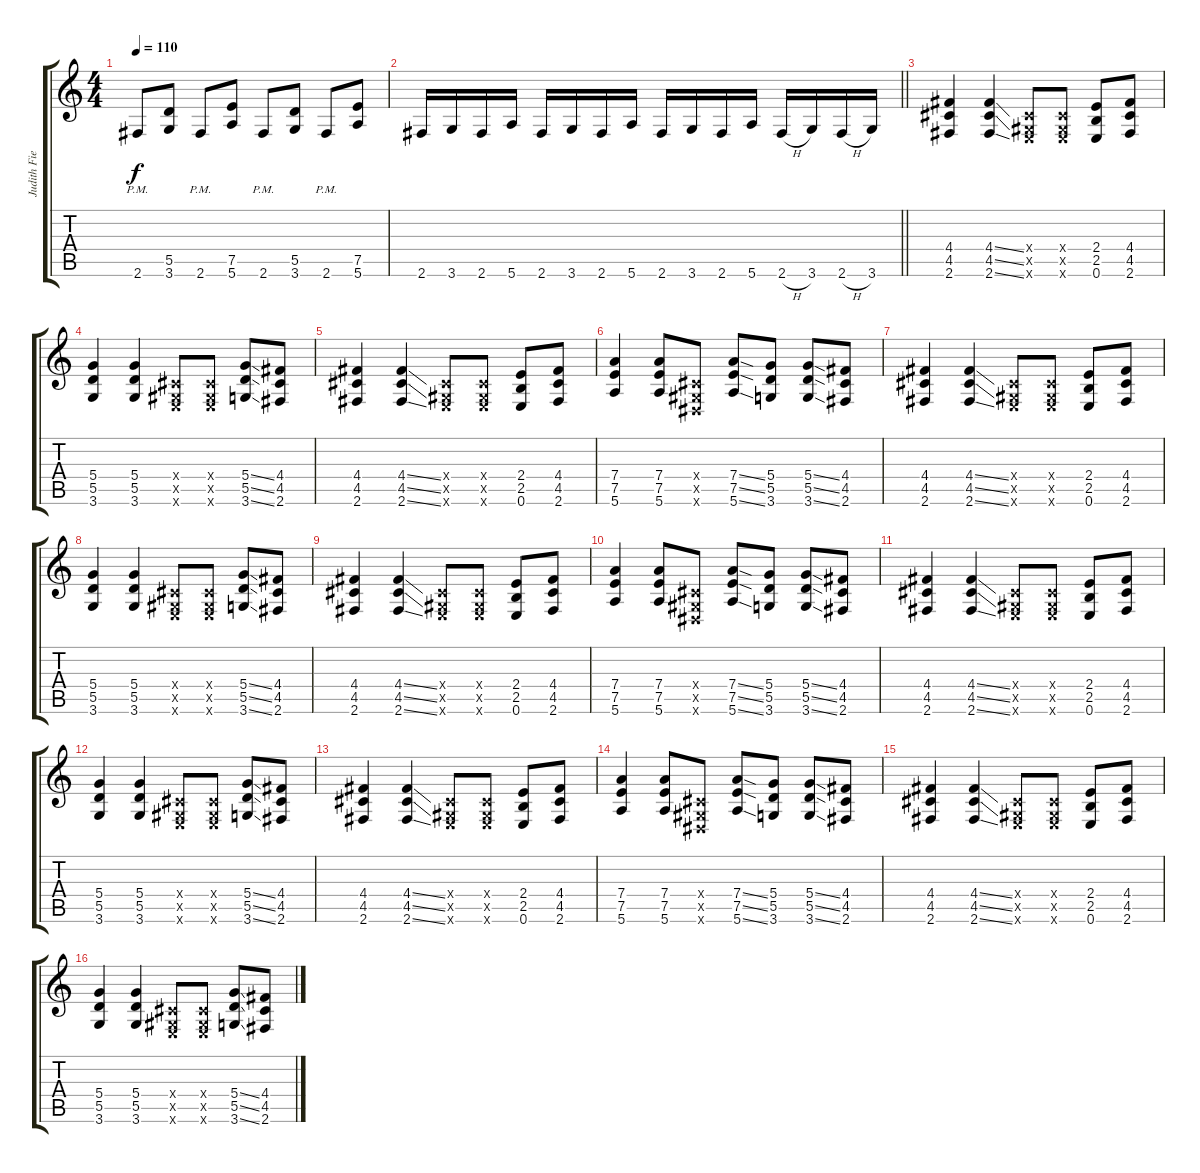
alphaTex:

\track ("Judith Fieldhat" "Judith Fie") {instrument distortionguitar}
\staff {score tabs}
\tuning (E4 B3 G3 D3 A2 E2) {hide}
\ts (4 4)
\tempo 110
\clef g2
\ks c
2.6{pm}.8{dy f} (5.5 3.6).8 2.6{pm}.8 (7.5 5.6).8 2.6{pm}.8 (5.5 3.6).8 2.6{pm}.8 (7.5 5.6).8 |
\barLineRight lightlight
2.6.16 3.6.16 2.6.16 5.6.16 2.6.16 3.6.16 2.6.16 5.6.16 2.6.16 3.6.16 2.6.16 5.6.16 2.6{h}.16 3.6.16 2.6{h}.16 3.6.16 |
(4.4 4.5 2.6).4 (4.4{ss} 4.5{ss} 2.6{ss}).4 (-1.4{x} -1.5{x} 0.6{x}).8 (-1.4{x} -1.5{x} 0.6{x}).8 (2.4 2.5 0.6).8 (4.4 4.5 2.6).8 |
(5.4 5.5 3.6).4 (5.4 5.5 3.6).4 (-1.4{x} -1.5{x} 0.6{x}).8 (-1.4{x} -1.5{x} 0.6{x}).8 (5.4{ss} 5.5{ss} 3.6{ss}).8 (4.4 4.5 2.6).8 |
(4.4 4.5 2.6).4 (4.4{ss} 4.5{ss} 2.6{ss}).4 (-1.4{x} -1.5{x} 0.6{x}).8 (-1.4{x} -1.5{x} 0.6{x}).8 (2.4 2.5 0.6).8 (4.4 4.5 2.6).8 |
(7.4 7.5 5.6).4 (7.4 7.5 5.6).8 (-1.4{x} -1.5{x} -1.6{x}).8 (7.4{ss} 7.5{ss} 5.6{ss}).8 (5.4 5.5 3.6).8 (5.4{ss} 5.5{ss} 3.6{ss}).8 (4.4 4.5 2.6).8 |
(4.4 4.5 2.6).4 (4.4{ss} 4.5{ss} 2.6{ss}).4 (-1.4{x} -1.5{x} 0.6{x}).8 (-1.4{x} -1.5{x} 0.6{x}).8 (2.4 2.5 0.6).8 (4.4 4.5 2.6).8 |
(5.4 5.5 3.6).4 (5.4 5.5 3.6).4 (-1.4{x} -1.5{x} 0.6{x}).8 (-1.4{x} -1.5{x} 0.6{x}).8 (5.4{ss} 5.5{ss} 3.6{ss}).8 (4.4 4.5 2.6).8 |
(4.4 4.5 2.6).4 (4.4{ss} 4.5{ss} 2.6{ss}).4 (-1.4{x} -1.5{x} 0.6{x}).8 (-1.4{x} -1.5{x} 0.6{x}).8 (2.4 2.5 0.6).8 (4.4 4.5 2.6).8 |
(7.4 7.5 5.6).4 (7.4 7.5 5.6).8 (-1.4{x} -1.5{x} -1.6{x}).8 (7.4{ss} 7.5{ss} 5.6{ss}).8 (5.4 5.5 3.6).8 (5.4{ss} 5.5{ss} 3.6{ss}).8 (4.4 4.5 2.6).8 |
(4.4 4.5 2.6).4 (4.4{ss} 4.5{ss} 2.6{ss}).4 (-1.4{x} -1.5{x} 0.6{x}).8 (-1.4{x} -1.5{x} 0.6{x}).8 (2.4 2.5 0.6).8 (4.4 4.5 2.6).8 |
(5.4 5.5 3.6).4 (5.4 5.5 3.6).4 (-1.4{x} -1.5{x} 0.6{x}).8 (-1.4{x} -1.5{x} 0.6{x}).8 (5.4{ss} 5.5{ss} 3.6{ss}).8 (4.4 4.5 2.6).8 |
(4.4 4.5 2.6).4 (4.4{ss} 4.5{ss} 2.6{ss}).4 (-1.4{x} -1.5{x} 0.6{x}).8 (-1.4{x} -1.5{x} 0.6{x}).8 (2.4 2.5 0.6).8 (4.4 4.5 2.6).8 |
(7.4 7.5 5.6).4 (7.4 7.5 5.6).8 (-1.4{x} -1.5{x} -1.6{x}).8 (7.4{ss} 7.5{ss} 5.6{ss}).8 (5.4 5.5 3.6).8 (5.4{ss} 5.5{ss} 3.6{ss}).8 (4.4 4.5 2.6).8 |
(4.4 4.5 2.6).4 (4.4{ss} 4.5{ss} 2.6{ss}).4 (-1.4{x} -1.5{x} 0.6{x}).8 (-1.4{x} -1.5{x} 0.6{x}).8 (2.4 2.5 0.6).8 (4.4 4.5 2.6).8 |
(5.4 5.5 3.6).4 (5.4 5.5 3.6).4 (-1.4{x} -1.5{x} 0.6{x}).8 (-1.4{x} -1.5{x} 0.6{x}).8 (5.4{ss} 5.5{ss} 3.6{ss}).8 (4.4 4.5 2.6).8
